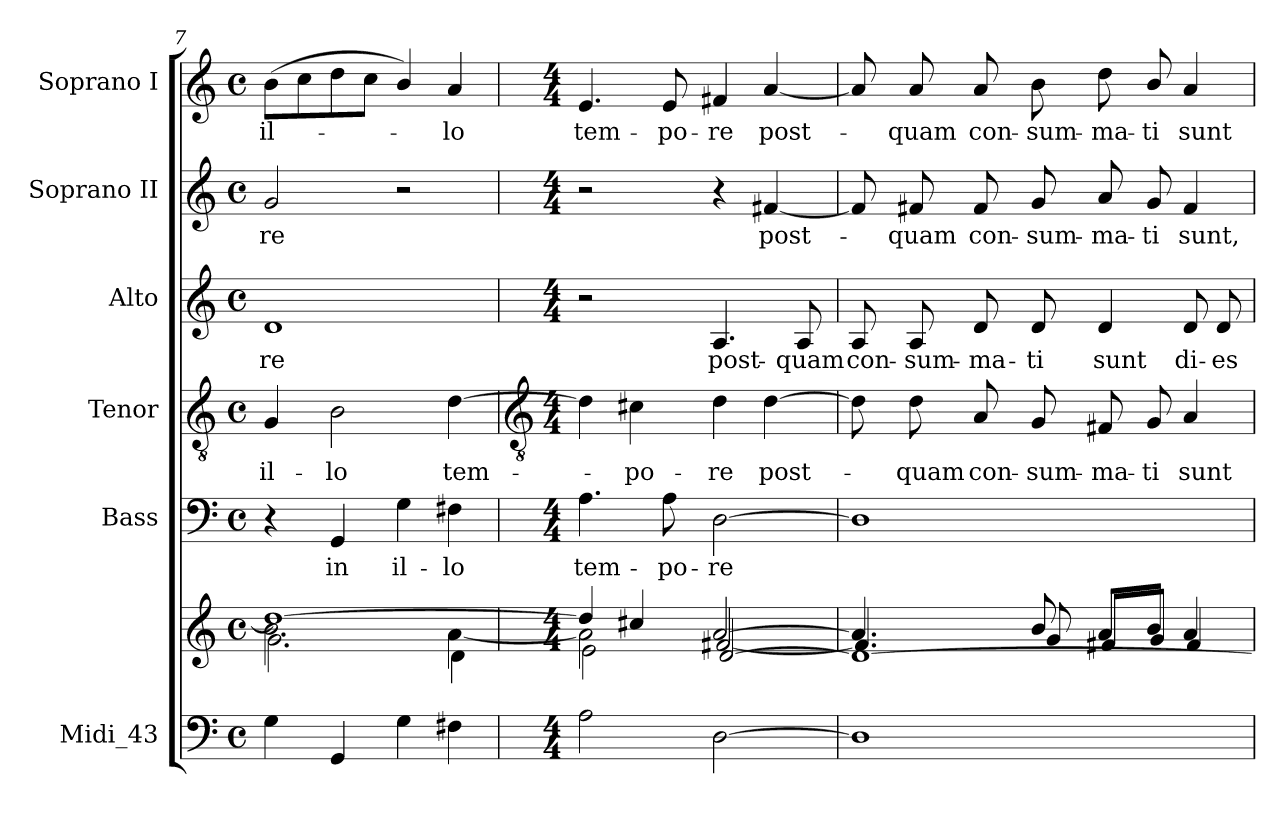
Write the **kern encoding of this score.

**kern	**kern	**kern	**text	**kern	**text	**kern	**text	**kern	**text	**kern	**text
*part6	*part6	*part5	*part5	*part4	*part4	*part3	*part3	*part2	*part2	*part1	*part1
*staff7	*staff6	*staff5	*staff5	*staff4	*staff4	*staff3	*staff3	*staff2	*staff2	*staff1	*staff1
*I"Midi_43	*	*I"Bass	*	*I"Tenor	*	*I"Alto	*	*I"Soprano II	*	*I"Soprano I	*
*	*	*I'B	*	*I'T	*	*I'A	*	*	*	*	*
*clefF4	*clefG2	*clefF4	*	*clefGv2	*	*clefG2	*	*clefG2	*	*clefG2	*
*k[]	*k[]	*k[]	*	*k[]	*	*k[]	*	*k[]	*	*k[]	*
*C:	*C:	*C:	*	*C:	*	*C:	*	*C:	*	*C:	*
*M4/4	*M4/4	*M4/4	*	*M4/4	*	*M4/4	*	*M4/4	*	*M4/4	*
*met(c)	*met(c)	*met(c)	*	*met(c)	*	*met(c)	*	*met(c)	*	*met(c)	*
=7	=7	=7	=7	=7	=7	=7	=7	=7	=7	=7	=7
*	*^	*	*	*	*	*	*	*	*	*	*
*	*	*^	*	*	*	*	*	*	*	*	*	*
!	!	!	!	!	!	!	!LO:LY:b	!	!LO:LY:b	!	!LO:LY:b	!	!LO:LY:b
4G	1dd/_	2.b\	2.g\	4r	.	4G	il-	1d	-re	2g	-re	(>8bL	il-
.	.	.	.	.	.	.	.	.	.	.	.	8cc	.
!	!	!	!	!	!LO:LY:b	!	!LO:LY:b	!	!	!	!	!	!
4GG	.	.	.	4GG	in	2B	-lo	.	.	.	.	8dd	.
.	.	.	.	.	.	.	.	.	.	.	.	8ccJ	.
!	!	!	!	!	!LO:LY:b	!	!	!	!	!	!	!	!
4G	.	.	.	4G	il-	.	.	.	.	2r	.	4b/)	.
!	!	!	!	!	!LO:LY:b	!	!LO:LY:b	!	!	!	!	!	!LO:LY:b
4F#X	.	[4a\	4d\	4F#X	-lo	[4d	tem-	.	.	.	.	4a	lo
!!LO:LB:g=z
=8	=8	=8	=8	=8	=8	=8	=8	=8	=8	=8	=8	=8	=8
*	*	*	*	*	*	*clefGv2	*	*	*	*	*	*	*
*M4/4	*M4/4	*	*	*M4/4	*	*M4/4	*	*M4/4	*	*M4/4	*	*M4/4	*
!	!	!	!	!	!LO:LY:b	!	!	!	!	!	!	!	!LO:LY:b
2A	4dd/]	2a\]	2e\	4.A	tem-	4d]	.	2r	.	2r	.	4.e	tem-
!	!	!	!	!	!	!	!LO:LY:b	!	!	!	!	!	!
.	4cc#X/	.	.	.	.	4c#X	po-	.	.	.	.	.	.
!	!	!	!	!	!LO:LY:b	!	!	!	!	!	!	!	!LO:LY:b
.	.	.	.	8A	-po-	.	.	.	.	.	.	8e	-po-
!	!	!	!	!	!LO:LY:b	!	!LO:LY:b	!	!LO:LY:b	!	!	!	!LO:LY:b
[2D	[2a/	[2f#X/	[2d/	[2D	-re	4d	-re	4.A	post-	4r	.	4f#X	-re
!	!	!	!	!	!	!	!LO:LY:b	!	!	!	!LO:LY:b	!	!LO:LY:b
.	.	.	.	.	.	[4d	post-	.	.	[4f#X	post-	[4a	post-
!	!	!	!	!	!	!	!	!	!LO:LY:b	!	!	!	!
.	.	.	.	.	.	.	.	8A	-quam	.	.	.	.
=9	=9	=9	=9	=9	=9	=9	=9	=9	=9	=9	=9	=9	=9
!	!	!	!	!	!	!	!	!	!LO:LY:b	!	!	!	!
1D]	4.a/]	4.f#/]	1d/_	1D]	.	8d]	.	8A	con-	8f#]	.	8a]	.
!	!	!	!	!	!	!	!LO:LY:b	!	!LO:LY:b	!	!LO:LY:b	!	!LO:LY:b
.	.	.	.	.	.	8d	quam	8A	-sum-	8f#	quam	8a	quam
!	!	!	!	!	!	!	!LO:LY:b	!	!LO:LY:b	!	!LO:LY:b	!	!LO:LY:b
.	.	.	.	.	.	8A	con-	8d	-ma-	8f#	con-	8a	con-
!	!	!	!	!	!	!	!LO:LY:b	!	!LO:LY:b	!	!LO:LY:b	!	!LO:LY:b
.	8b/	8g/	.	.	.	8G	-sum-	8d	-ti	8g	-sum-	8b	-sum-
!	!	!	!	!	!	!	!LO:LY:b	!	!LO:LY:b	!	!LO:LY:b	!	!LO:LY:b
.	8a/L	8f#/L	.	.	.	8F#X	-ma-	4d	sunt	8a	-ma-	8dd	-ma-
!	!	!	!	!	!	!	!LO:LY:b	!	!	!	!LO:LY:b	!	!LO:LY:b
.	8b/J	8g/J	.	.	.	8G	-ti	.	.	8g	-ti	8b/	-ti
!	!	!	!	!	!	!	!LO:LY:b	!	!LO:LY:b	!	!LO:LY:b	!	!LO:LY:b
.	4a/	4f#/	.	.	.	4A	sunt	8d	di-	4f#	sunt,	4a	sunt
!	!	!	!	!	!	!	!	!	!LO:LY:b	!	!	!	!
.	.	.	.	.	.	.	.	8d	-es	.	.	.	.
*	*v	*v	*v	*	*	*	*	*	*	*	*	*	*
=	=	=	=	=	=	=	=	=	=	=	=
*-	*-	*-	*-	*-	*-	*-	*-	*-	*-	*-	*-
